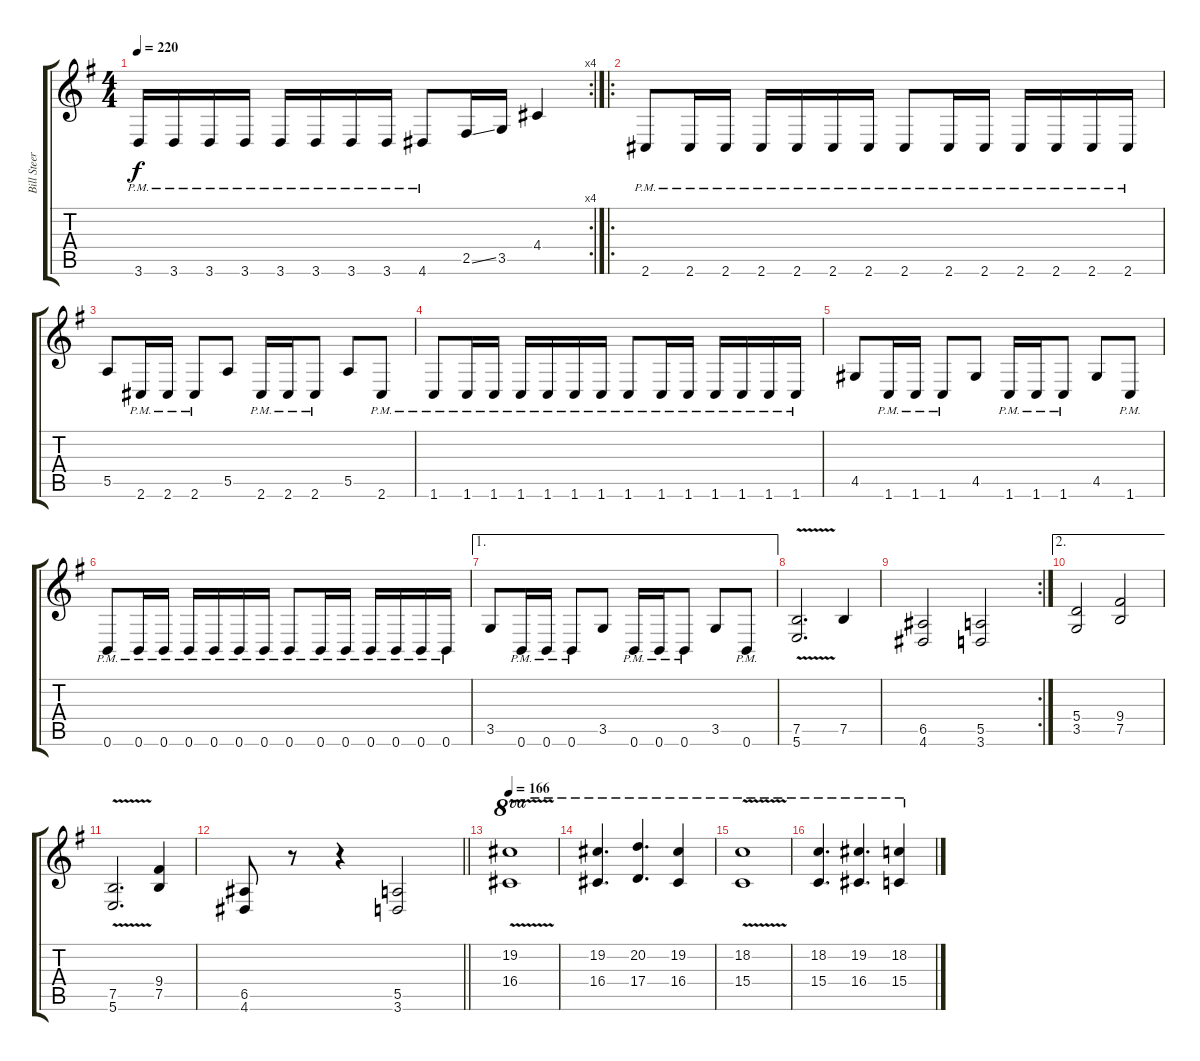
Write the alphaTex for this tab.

\track ("Bill Steer 1st guitar" "Bill Steer") {instrument distortionguitar}
\staff {score tabs}
\tuning (B3 Gb3 D3 A2 E2 B1) {hide}
\rc 4
\ts (4 4)
\tempo 220
\clef g2
\ks g
3.6{pm}.16{dy f} 3.6{pm}.16 3.6{pm}.16 3.6{pm}.16 3.6{pm}.16 3.6{pm}.16 3.6{pm}.16 3.6{pm}.16 4.6{pm}.8 2.5{ss}.16 3.5.16 4.4.4 |
\ro
2.6{pm}.8 2.6{pm}.16 2.6{pm}.16 2.6{pm}.16 2.6{pm}.16 2.6{pm}.16 2.6{pm}.16 2.6{pm}.8 2.6{pm}.16 2.6{pm}.16 2.6{pm}.16 2.6{pm}.16 2.6{pm}.16 2.6{pm}.16 |
5.5.8 2.6{pm}.16 2.6{pm}.16 2.6{pm}.8 5.5.8 2.6{pm}.16 2.6{pm}.16 2.6{pm}.8 5.5.8 2.6{pm}.8 |
1.6{pm}.8 1.6{pm}.16 1.6{pm}.16 1.6{pm}.16 1.6{pm}.16 1.6{pm}.16 1.6{pm}.16 1.6{pm}.8 1.6{pm}.16 1.6{pm}.16 1.6{pm}.16 1.6{pm}.16 1.6{pm}.16 1.6{pm}.16 |
4.5.8 1.6{pm}.16 1.6{pm}.16 1.6{pm}.8 4.5.8 1.6{pm}.16 1.6{pm}.16 1.6{pm}.8 4.5.8 1.6{pm}.8 |
0.6{pm}.8 0.6{pm}.16 0.6{pm}.16 0.6{pm}.16 0.6{pm}.16 0.6{pm}.16 0.6{pm}.16 0.6{pm}.8 0.6{pm}.16 0.6{pm}.16 0.6{pm}.16 0.6{pm}.16 0.6{pm}.16 0.6{pm}.16 |
\ae 1
3.5.8 0.6{pm}.16 0.6{pm}.16 0.6{pm}.8 3.5.8 0.6{pm}.16 0.6{pm}.16 0.6{pm}.8 3.5.8 0.6{pm}.8 |
(7.5{v} 5.6{v}).2{d} 7.5.4 |
\rc 2
(6.5 4.6).2 (5.5 3.6).2 |
\ae 2
(5.4 3.5).2 (9.4 7.5).2 |
(7.5{v} 5.6{v}).2{d} (9.4 7.5).4 |
\barLineRight lightlight
(6.5 4.6).8 r.8 r.4 (5.5 3.6).2 |
\tempo 166
(19.2{v} 16.4{v}).1{ot 8va} |
(19.2 16.4).4{d ot 8va} (20.2 17.4).4{d ot 8va} (19.2 16.4).4{ot 8va} |
(18.2{v} 15.4{v}).1{ot 8va} |
(18.2 15.4).4{d ot 8va} (19.2 16.4).4{d ot 8va} (18.2 15.4).4{ot 8va}
